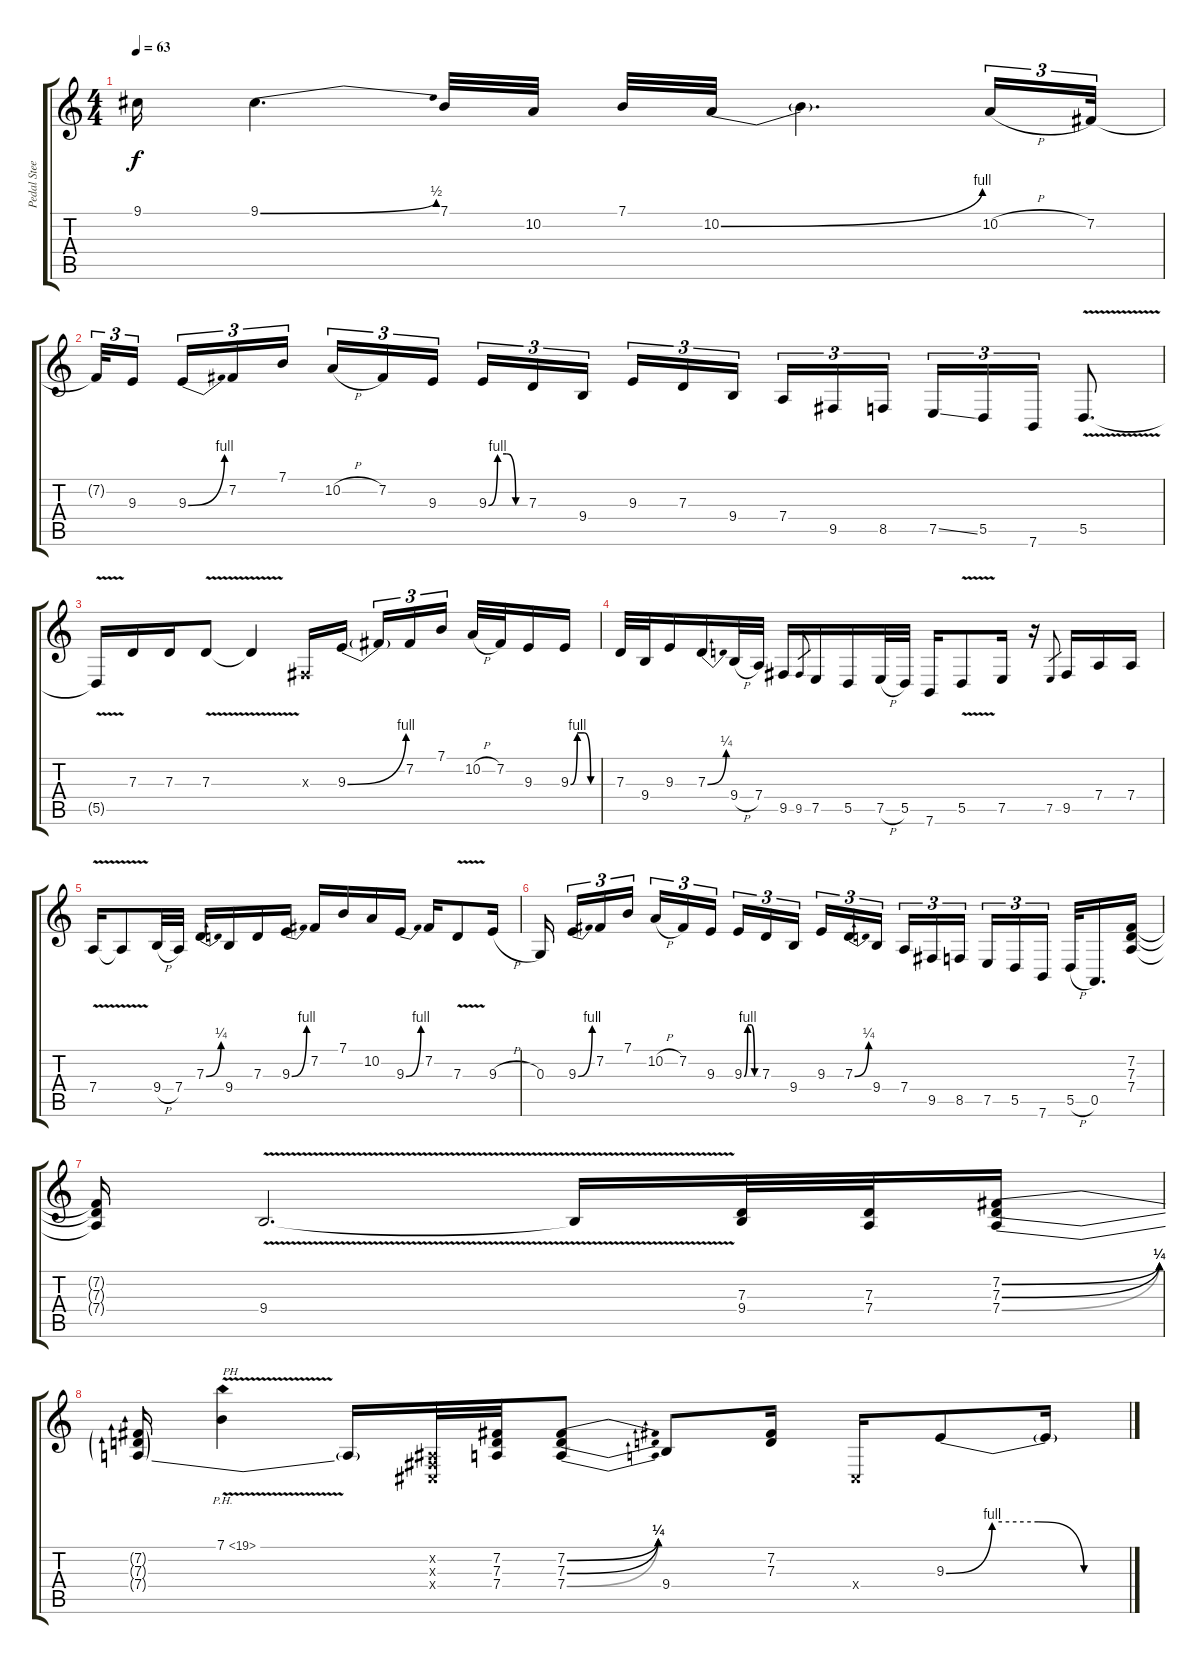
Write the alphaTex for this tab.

\track ("Pedal Steel / Solo double" "Pedal Stee") {instrument pad5bowed}
\staff {score tabs}
\tuning (E4 B3 G3 D3 A2 E2) {hide}
\ts (4 4)
\tempo 63
\clef g2
\ks c
9.1.16{dy f} 9.1{be (bend 0 0 60 2)}.4{d} 7.1.32 10.2.32 7.1.32 10.2{be (bend 0 0 60 4)}.32 10.2{t}.4{d} 10.2{h}.16{tu (3 2)} 7.2.32{tu (3 2)} |
7.2{t}.32{tu (3 2)} 9.3.16{tu (3 2) beam splitsecondary} 9.3{be (bend 0 0 60 4)}.16{tu (3 2)} 7.2.16{tu (3 2)} 7.1.16{tu (3 2) beam splitsecondary} 10.2{h}.16{tu (3 2)} 7.2.16{tu (3 2)} 9.3.16{tu (3 2) beam splitsecondary} 9.3{be (custom 0 0 15 4 30 4 45 0 60 0)}.16{tu (3 2)} 7.3.16{tu (3 2)} 9.4.16{tu (3 2) beam splitsecondary} 9.3.16{tu (3 2)} 7.3.16{tu (3 2)} 9.4.16{tu (3 2) beam splitsecondary} 7.4.16{tu (3 2)} 9.5.16{tu (3 2)} 8.5.16{tu (3 2) beam splitsecondary} 7.5{ss}.16{tu (3 2)} 5.5.16{tu (3 2)} 7.6.16{tu (3 2)} 5.5{v}.8{d} |
5.5{t}.16 7.3.16 7.3.16 7.3{v}.8 7.3{t}.4 -1.3{x}.16 9.3{be (bend 0 0 60 4)}.16{beam splitsecondary} 9.3{t}.16{tu (3 2)} 7.2.16{tu (3 2)} 7.1.16{tu (3 2) beam splitsecondary} 10.2{h}.32 7.2.32 9.3.16 9.3{be (custom 0 0 15 4 30 4 45 0 60 0)}.16 |
7.3.32 9.4.32 9.3.16 7.3{be (bend 0 0 60 1)}.16 9.4{h}.32 7.4.32 9.5.16 9.5.8{gr} 7.5.16 5.5.16 7.5{h}.32 5.5.32 7.6.16 5.5{v}.8 7.5.16 r.16 7.5.8{gr} 9.5.16 7.4.16 7.4.16 |
7.4{v}.16 7.4{t}.8 9.4{h}.32 7.4.32 7.3{be (bend 0 0 60 1)}.16 9.4.16 7.3.16 9.3{be (bend 0 0 60 4)}.16 7.2.16 7.1.16 10.2.16 9.3{be (bend 0 0 60 4)}.16 7.2.16 7.3{v}.8 9.3{h}.16 |
0.3.16{beam splitsecondary} 9.3{be (bend 0 0 60 4)}.16{tu (3 2)} 7.2.16{tu (3 2)} 7.1.16{tu (3 2) beam splitsecondary} 10.2{h}.16{tu (3 2)} 7.2.16{tu (3 2)} 9.3.16{tu (3 2) beam splitsecondary} 9.3{be (custom 0 0 15 4 30 4 45 0 60 0)}.16{tu (3 2)} 7.3.16{tu (3 2)} 9.4.16{tu (3 2) beam splitsecondary} 9.3.16{tu (3 2)} 7.3{be (bend 0 0 60 1)}.16{tu (3 2)} 9.4.16{tu (3 2) beam splitsecondary} 7.4.16{tu (3 2)} 9.5.16{tu (3 2)} 8.5.16{tu (3 2) beam splitsecondary} 7.5.16{tu (3 2)} 5.5.16{tu (3 2)} 7.6.16{tu (3 2) beam splitsecondary} 5.5{h}.32 0.5.16{d} (7.2 7.3 7.4).16 |
(7.2{t} 7.3{t} 7.4{t}).16 9.4{v}.2{d} 9.4{t}.16 (7.3 9.4).32 (7.3 7.4).32 (7.2{be (bend 0 0 60 1)} 7.3{be (bend 0 0 60 1)} 7.4{be (bend 0 0 60 1)}).16 |
(7.2{t} 7.3{t} 7.4{t}).16 7.1{ph 12 v}.4{txt "PH"} 7.4{t}.16 (-1.2{x} -1.3{x} -1.4{x}).32 (7.2 7.3 7.4).32 (7.2{be (bend 0 0 60 1)} 7.3{be (bend 0 0 60 1)} 7.4{be (bend 0 0 60 1)}).8 9.4.8 (7.2 7.3).16 -1.4{x}.16 9.3{be (custom 0 0 15 4 30 4 45 0 60 0)}.8 9.3{t}.16
